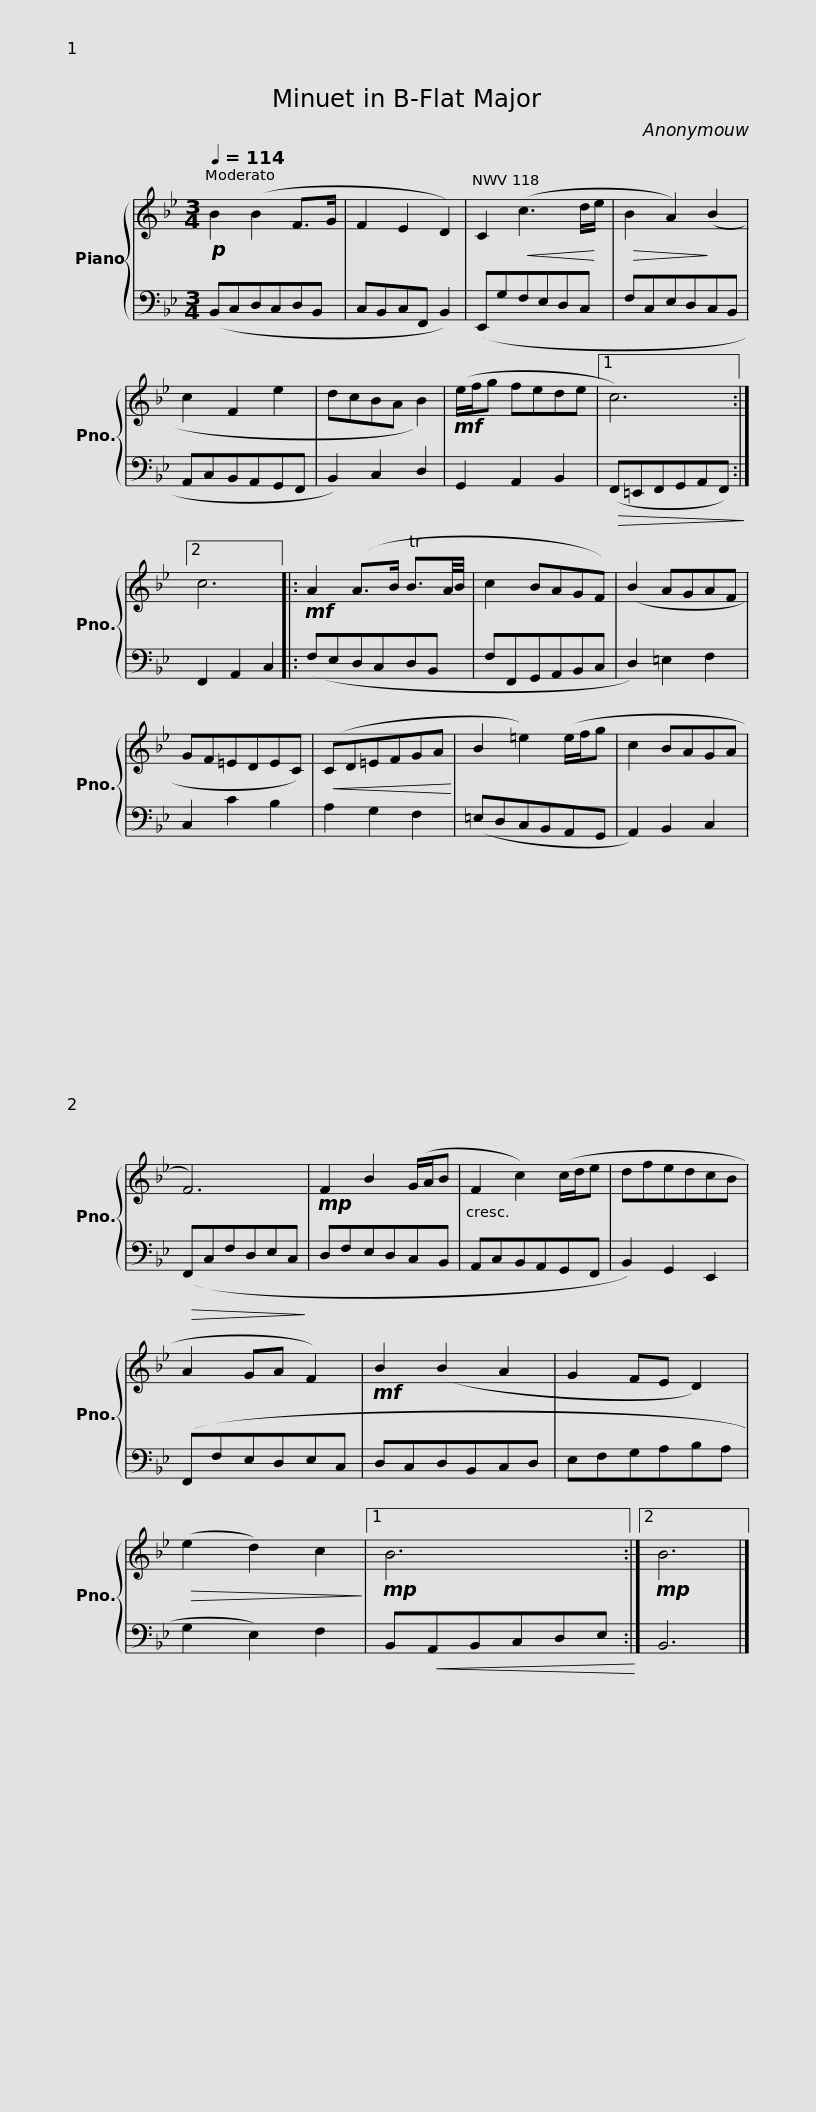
X:1
%%score { 1 | 2 }
L:1/8
Q:1/4=114
M:3/4
I:linebreak $
K:Bb
V:1 treble
V:2 bass
V:1
!p! B2 (B2 F>G | F2 E2 D2) | C2!<(! (c3 d/!<)!e/ |$!>(! B2 A2)!>)! (B2 | c2 F2 e2 | %5
 dcBA B2) |$!mf! (e/f/g fede |1 c6) :|2 c6 |:$!mf! A2 (A>B TB3/2A/4B/4 | %10
 c2 BAGF) | (B2 AGAF |$ GF=EDEC) |!<(! (CD=EFGA!<)! | B2 =e2) (e/f/g |$ %15
 c2 BAGA | F6) |!mp! F2 B2 (G/A/B | F2 c2) (c/d/e |$ dfedcB | %20
 A2 GA F2) |!mf! B2 (B2 A2 |$ G2 FE D2) |!>(! (e2 d2) c2!>)! |1!mp! B6 :|2 %25
!mp! B6 |] %26
V:2
 (B,,C,D,C,D,B,, | C,B,,C,F,, B,,2) | (E,,G,F,E,D,C, |$ F,C,E,D,C,B,, | A,,C,B,,A,,G,,F,, | %5
 B,,2) C,2 D,2 |$ G,,2 A,,2 B,,2 |1!>(! (F,,=E,,F,,G,,A,,F,,)!>)! :|2 F,,2 A,,2 C,2 |:$ (F,E,D,C,D,B,, | %10
 F,F,,G,,A,,B,,C, | D,2) =E,2 F,2 |$ C,2 C2 B,2 | A,2 G,2 F,2 | (=E,D,C,B,,A,,G,, |$ %15
 A,,2) B,,2 C,2 |!>(! (F,,C,F,D,E,C,!>)! | D,F,E,D,C,B,, | A,,C,B,,A,,G,,F,, |$ B,,2) G,,2 E,,2 | %20
 (F,,F,E,D,E,C, | D,C,D,B,,C,D, |$ E,F,G,A,B,A, | G,2 E,2) F,2 |1 B,,!<(!A,,B,,C,D,E,!<)! :|2 %25
 B,,6 |] %26
